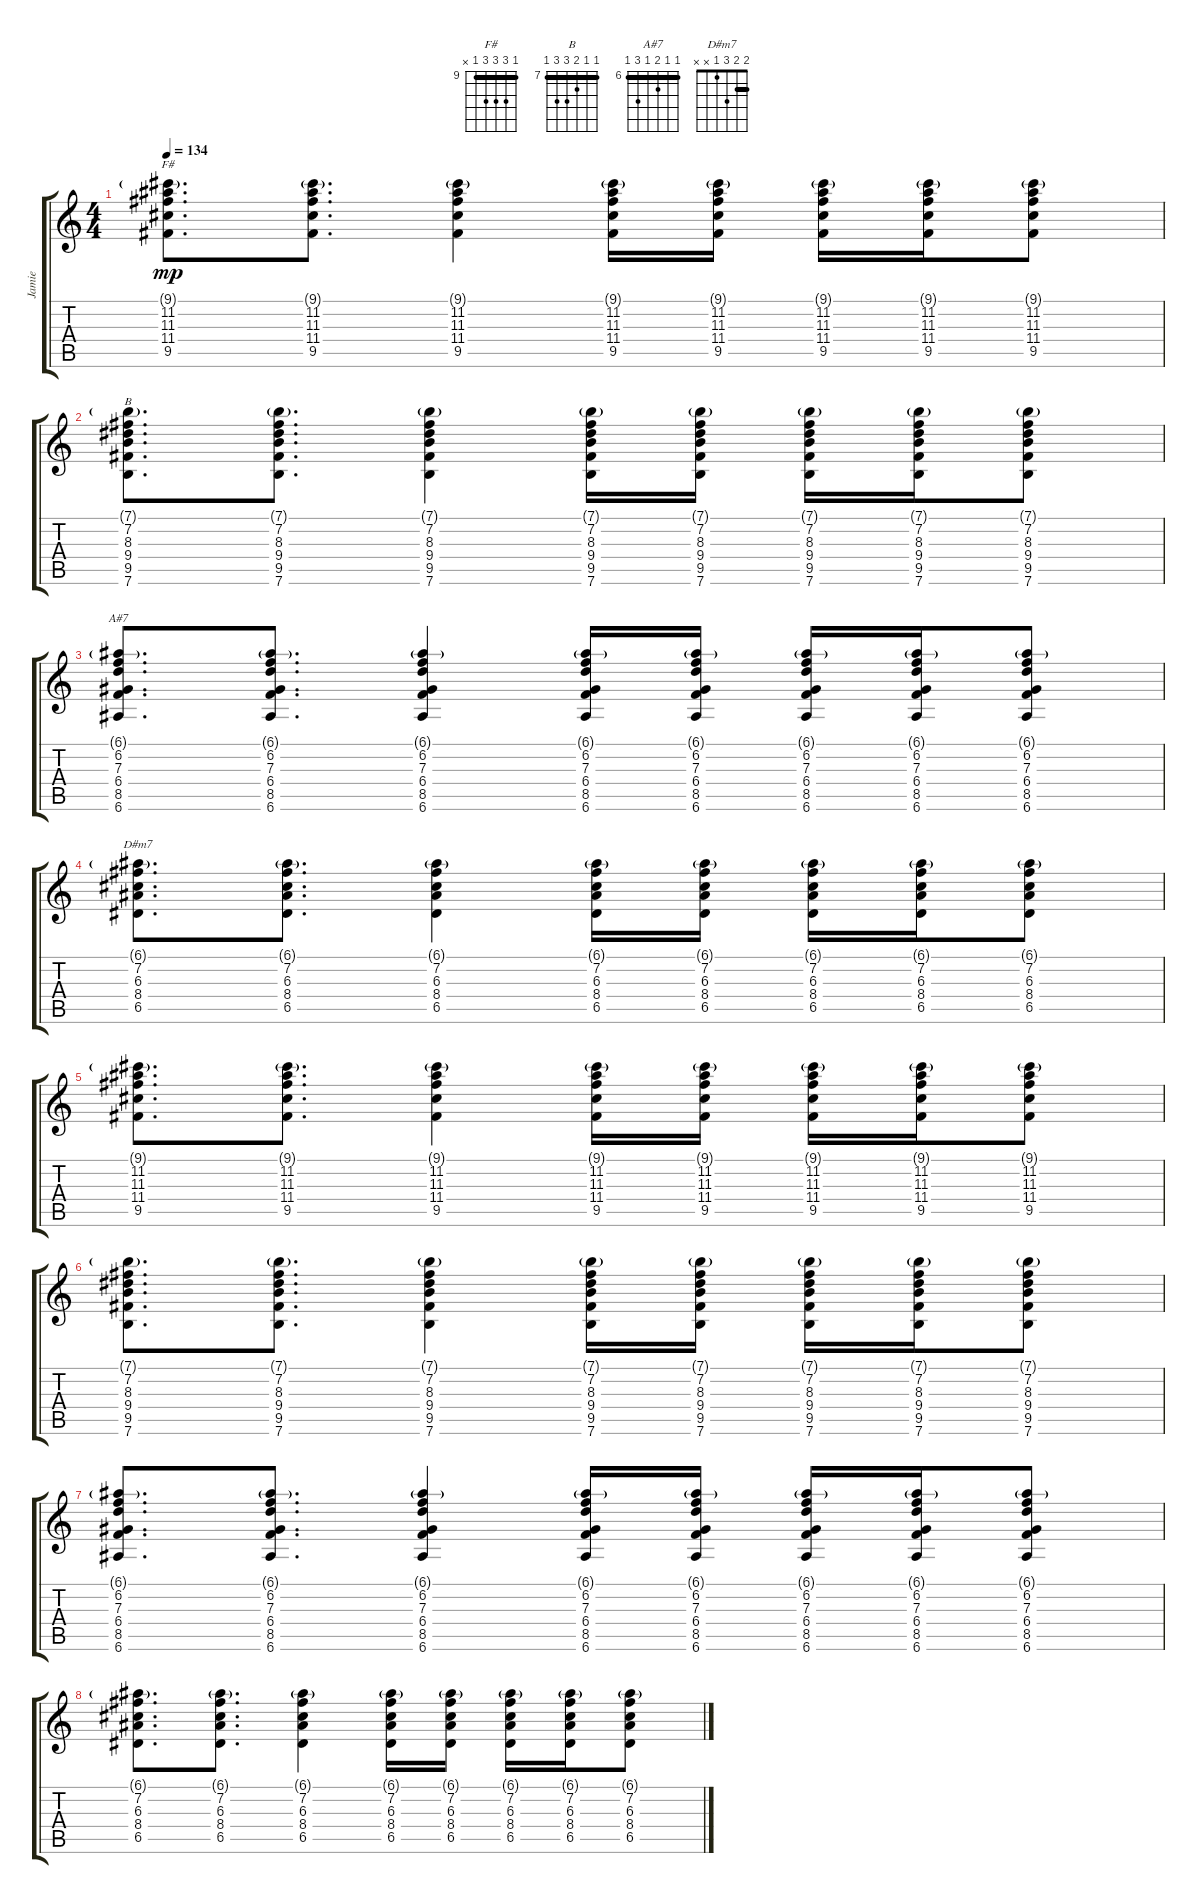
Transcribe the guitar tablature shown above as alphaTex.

\track ("Jamie" "Jamie") {instrument electricguitarclean}
\staff {score tabs}
\tuning (E4 B3 G3 D3 A2 E2) {hide}
\chord ("F#" 9 11 11 11 9 x) {firstfret 9 barre 9}
\chord ("B" 7 7 8 9 9 7) {firstfret 7 barre 7}
\chord ("A#7" 6 6 7 6 8 6) {firstfret 6 barre 6}
\chord ("D#m7" 2 2 3 1 x x) {barre 2}
\ts (4 4)
\tempo 134
\clef g2
\ks c
(9.1{g} 11.2 11.3 11.4 9.5).8{d ch "F#" dy mp} (9.1{g} 11.2 11.3 11.4 9.5).8{d} (9.1{g} 11.2 11.3 11.4 9.5).4 (9.1{g} 11.2 11.3 11.4 9.5).16 (9.1{g} 11.2 11.3 11.4 9.5).16 (9.1{g} 11.2 11.3 11.4 9.5).16 (9.1{g} 11.2 11.3 11.4 9.5).16 (9.1{g} 11.2 11.3 11.4 9.5).8 |
(7.1{g} 7.2 8.3 9.4 9.5 7.6).8{d ch "B"} (7.1{g} 7.2 8.3 9.4 9.5 7.6).8{d} (7.1{g} 7.2 8.3 9.4 9.5 7.6).4 (7.1{g} 7.2 8.3 9.4 9.5 7.6).16 (7.1{g} 7.2 8.3 9.4 9.5 7.6).16 (7.1{g} 7.2 8.3 9.4 9.5 7.6).16 (7.1{g} 7.2 8.3 9.4 9.5 7.6).16 (7.1{g} 7.2 8.3 9.4 9.5 7.6).8 |
(6.1{g} 6.2 7.3 6.4 8.5 6.6).8{d ch "A#7"} (6.1{g} 6.2 7.3 6.4 8.5 6.6).8{d} (6.1{g} 6.2 7.3 6.4 8.5 6.6).4 (6.1{g} 6.2 7.3 6.4 8.5 6.6).16 (6.1{g} 6.2 7.3 6.4 8.5 6.6).16 (6.1{g} 6.2 7.3 6.4 8.5 6.6).16 (6.1{g} 6.2 7.3 6.4 8.5 6.6).16 (6.1{g} 6.2 7.3 6.4 8.5 6.6).8 |
(6.1{g} 7.2 6.3 8.4 6.5).8{d ch "D#m7"} (6.1{g} 7.2 6.3 8.4 6.5).8{d} (6.1{g} 7.2 6.3 8.4 6.5).4 (6.1{g} 7.2 6.3 8.4 6.5).16 (6.1{g} 7.2 6.3 8.4 6.5).16 (6.1{g} 7.2 6.3 8.4 6.5).16 (6.1{g} 7.2 6.3 8.4 6.5).16 (6.1{g} 7.2 6.3 8.4 6.5).8 |
(9.1{g} 11.2 11.3 11.4 9.5).8{d} (9.1{g} 11.2 11.3 11.4 9.5).8{d} (9.1{g} 11.2 11.3 11.4 9.5).4 (9.1{g} 11.2 11.3 11.4 9.5).16 (9.1{g} 11.2 11.3 11.4 9.5).16 (9.1{g} 11.2 11.3 11.4 9.5).16 (9.1{g} 11.2 11.3 11.4 9.5).16 (9.1{g} 11.2 11.3 11.4 9.5).8 |
(7.1{g} 7.2 8.3 9.4 9.5 7.6).8{d} (7.1{g} 7.2 8.3 9.4 9.5 7.6).8{d} (7.1{g} 7.2 8.3 9.4 9.5 7.6).4 (7.1{g} 7.2 8.3 9.4 9.5 7.6).16 (7.1{g} 7.2 8.3 9.4 9.5 7.6).16 (7.1{g} 7.2 8.3 9.4 9.5 7.6).16 (7.1{g} 7.2 8.3 9.4 9.5 7.6).16 (7.1{g} 7.2 8.3 9.4 9.5 7.6).8 |
(6.1{g} 6.2 7.3 6.4 8.5 6.6).8{d} (6.1{g} 6.2 7.3 6.4 8.5 6.6).8{d} (6.1{g} 6.2 7.3 6.4 8.5 6.6).4 (6.1{g} 6.2 7.3 6.4 8.5 6.6).16 (6.1{g} 6.2 7.3 6.4 8.5 6.6).16 (6.1{g} 6.2 7.3 6.4 8.5 6.6).16 (6.1{g} 6.2 7.3 6.4 8.5 6.6).16 (6.1{g} 6.2 7.3 6.4 8.5 6.6).8 |
(6.1{g} 7.2 6.3 8.4 6.5).8{d} (6.1{g} 7.2 6.3 8.4 6.5).8{d} (6.1{g} 7.2 6.3 8.4 6.5).4 (6.1{g} 7.2 6.3 8.4 6.5).16 (6.1{g} 7.2 6.3 8.4 6.5).16 (6.1{g} 7.2 6.3 8.4 6.5).16 (6.1{g} 7.2 6.3 8.4 6.5).16 (6.1{g} 7.2 6.3 8.4 6.5).8
